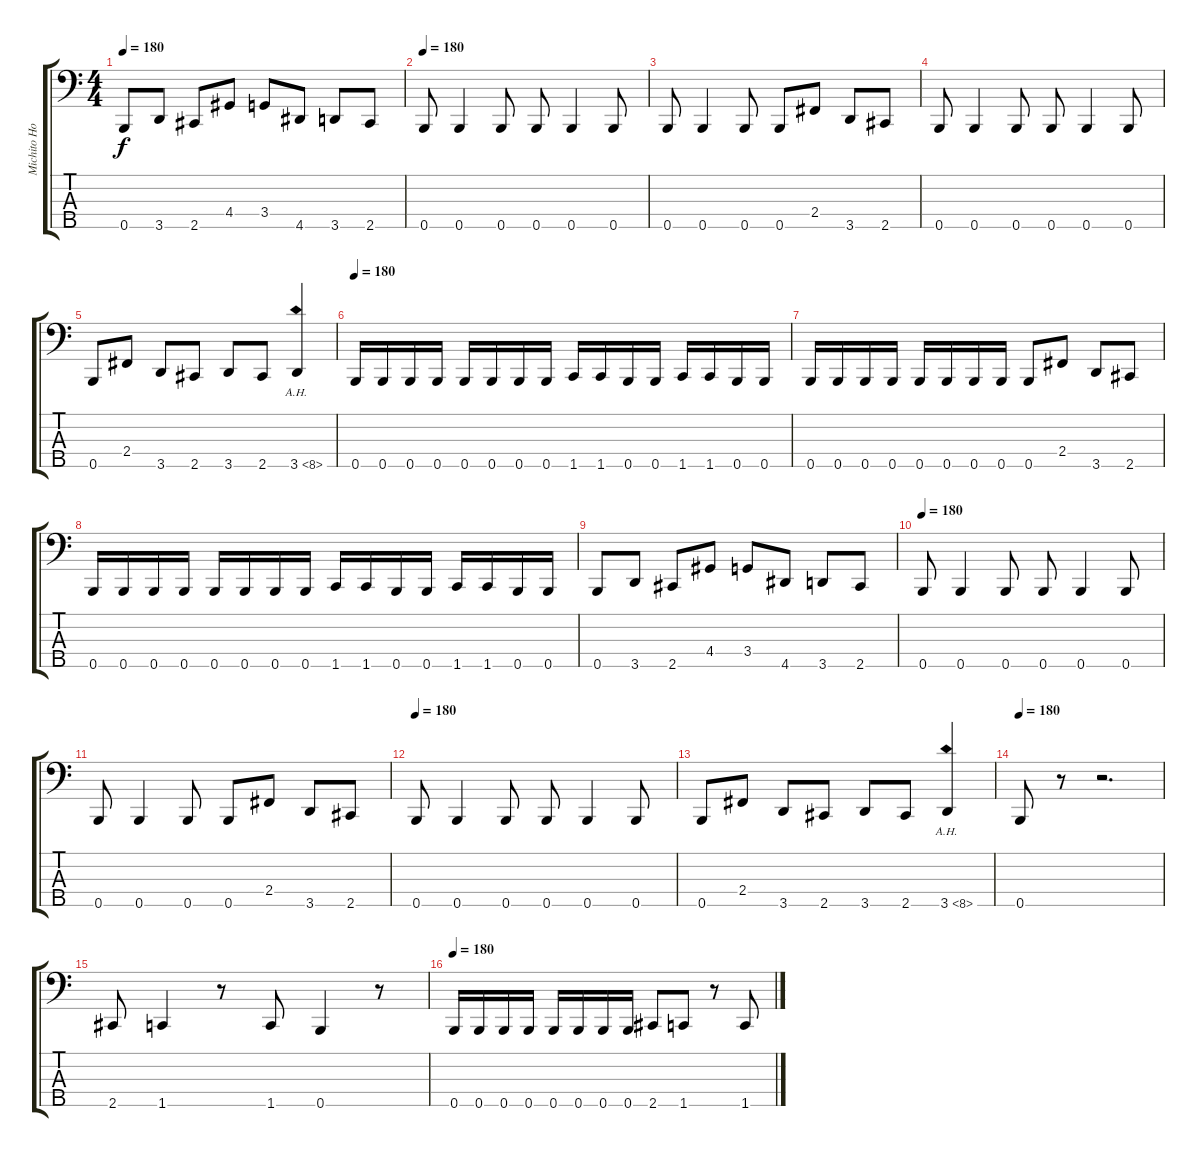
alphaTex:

\track ("Michito Hoshi" "Michito Ho") {instrument electricbasspick}
\staff {score tabs}
\tuning (G2 D2 A1 E1 B0) {hide}
\ts (4 4)
\tempo 180
\clef f4
\ks c
0.5.8{dy f} 3.5.8 2.5.8 4.4.8 3.4.8 4.5.8 3.5.8 2.5.8 |
\tempo 180
0.5.8 0.5.4 0.5.8 0.5.8 0.5.4 0.5.8 |
0.5.8 0.5.4 0.5.8 0.5.8 2.4.8 3.5.8 2.5.8 |
0.5.8 0.5.4 0.5.8 0.5.8 0.5.4 0.5.8 |
0.5.8 2.4.8 3.5.8 2.5.8 3.5.8 2.5.8 3.5{ah 5}.4 |
\tempo 180
0.5.16 0.5.16 0.5.16 0.5.16 0.5.16 0.5.16 0.5.16 0.5.16 1.5.16 1.5.16 0.5.16 0.5.16 1.5.16 1.5.16 0.5.16 0.5.16 |
0.5.16 0.5.16 0.5.16 0.5.16 0.5.16 0.5.16 0.5.16 0.5.16 0.5.8 2.4.8 3.5.8 2.5.8 |
0.5.16 0.5.16 0.5.16 0.5.16 0.5.16 0.5.16 0.5.16 0.5.16 1.5.16 1.5.16 0.5.16 0.5.16 1.5.16 1.5.16 0.5.16 0.5.16 |
0.5.8 3.5.8 2.5.8 4.4.8 3.4.8 4.5.8 3.5.8 2.5.8 |
\tempo 180
0.5.8 0.5.4 0.5.8 0.5.8 0.5.4 0.5.8 |
0.5.8 0.5.4 0.5.8 0.5.8 2.4.8 3.5.8 2.5.8 |
\tempo 180
0.5.8 0.5.4 0.5.8 0.5.8 0.5.4 0.5.8 |
0.5.8 2.4.8 3.5.8 2.5.8 3.5.8 2.5.8 3.5{ah 5}.4 |
\tempo 180
0.5.8 r.8 r.2{d} |
2.5.8 1.5.4 r.8 1.5.8 0.5.4 r.8 |
\tempo 180
0.5.16 0.5.16 0.5.16 0.5.16 0.5.16 0.5.16 0.5.16 0.5.16 2.5.8 1.5.8 r.8 1.5.8
